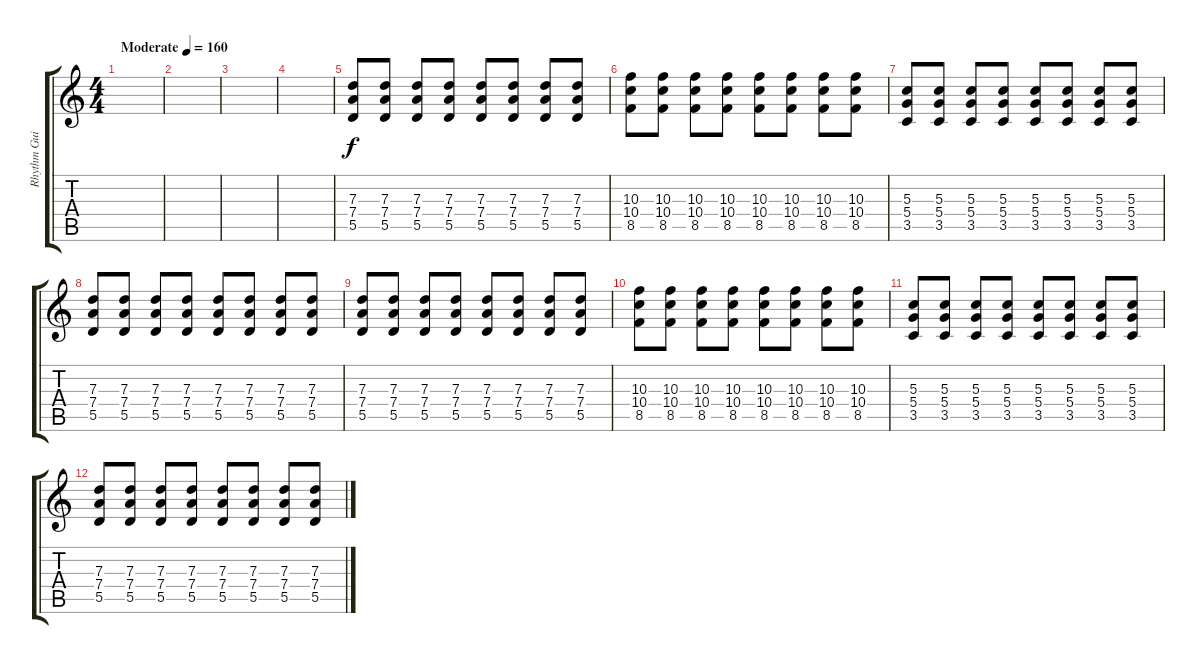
\track ("Rhythm Guitar" "Rhythm Gui") {instrument distortionguitar}
\staff {score tabs}
\tuning (E4 B3 G3 D3 A2 D2) {hide}
\ts (4 4)
\tempo (160 "Moderate")
\clef g2
\ks c
|
|
|
|
(7.3 7.4 5.5).8 (7.3 7.4 5.5).8 (7.3 7.4 5.5).8 (7.3 7.4 5.5).8 (7.3 7.4 5.5).8 (7.3 7.4 5.5).8 (7.3 7.4 5.5).8 (7.3 7.4 5.5).8 |
(10.3 10.4 8.5).8 (10.3 10.4 8.5).8 (10.3 10.4 8.5).8 (10.3 10.4 8.5).8 (10.3 10.4 8.5).8 (10.3 10.4 8.5).8 (10.3 10.4 8.5).8 (10.3 10.4 8.5).8 |
(5.3 5.4 3.5).8 (5.3 5.4 3.5).8 (5.3 5.4 3.5).8 (5.3 5.4 3.5).8 (5.3 5.4 3.5).8 (5.3 5.4 3.5).8 (5.3 5.4 3.5).8 (5.3 5.4 3.5).8 |
(7.3 7.4 5.5).8 (7.3 7.4 5.5).8 (7.3 7.4 5.5).8 (7.3 7.4 5.5).8 (7.3 7.4 5.5).8 (7.3 7.4 5.5).8 (7.3 7.4 5.5).8 (7.3 7.4 5.5).8 |
(7.3 7.4 5.5).8 (7.3 7.4 5.5).8 (7.3 7.4 5.5).8 (7.3 7.4 5.5).8 (7.3 7.4 5.5).8 (7.3 7.4 5.5).8 (7.3 7.4 5.5).8 (7.3 7.4 5.5).8 |
(10.3 10.4 8.5).8 (10.3 10.4 8.5).8 (10.3 10.4 8.5).8 (10.3 10.4 8.5).8 (10.3 10.4 8.5).8 (10.3 10.4 8.5).8 (10.3 10.4 8.5).8 (10.3 10.4 8.5).8 |
(5.3 5.4 3.5).8 (5.3 5.4 3.5).8 (5.3 5.4 3.5).8 (5.3 5.4 3.5).8 (5.3 5.4 3.5).8 (5.3 5.4 3.5).8 (5.3 5.4 3.5).8 (5.3 5.4 3.5).8 |
(7.3 7.4 5.5).8 (7.3 7.4 5.5).8 (7.3 7.4 5.5).8 (7.3 7.4 5.5).8 (7.3 7.4 5.5).8 (7.3 7.4 5.5).8 (7.3 7.4 5.5).8 (7.3 7.4 5.5).8
